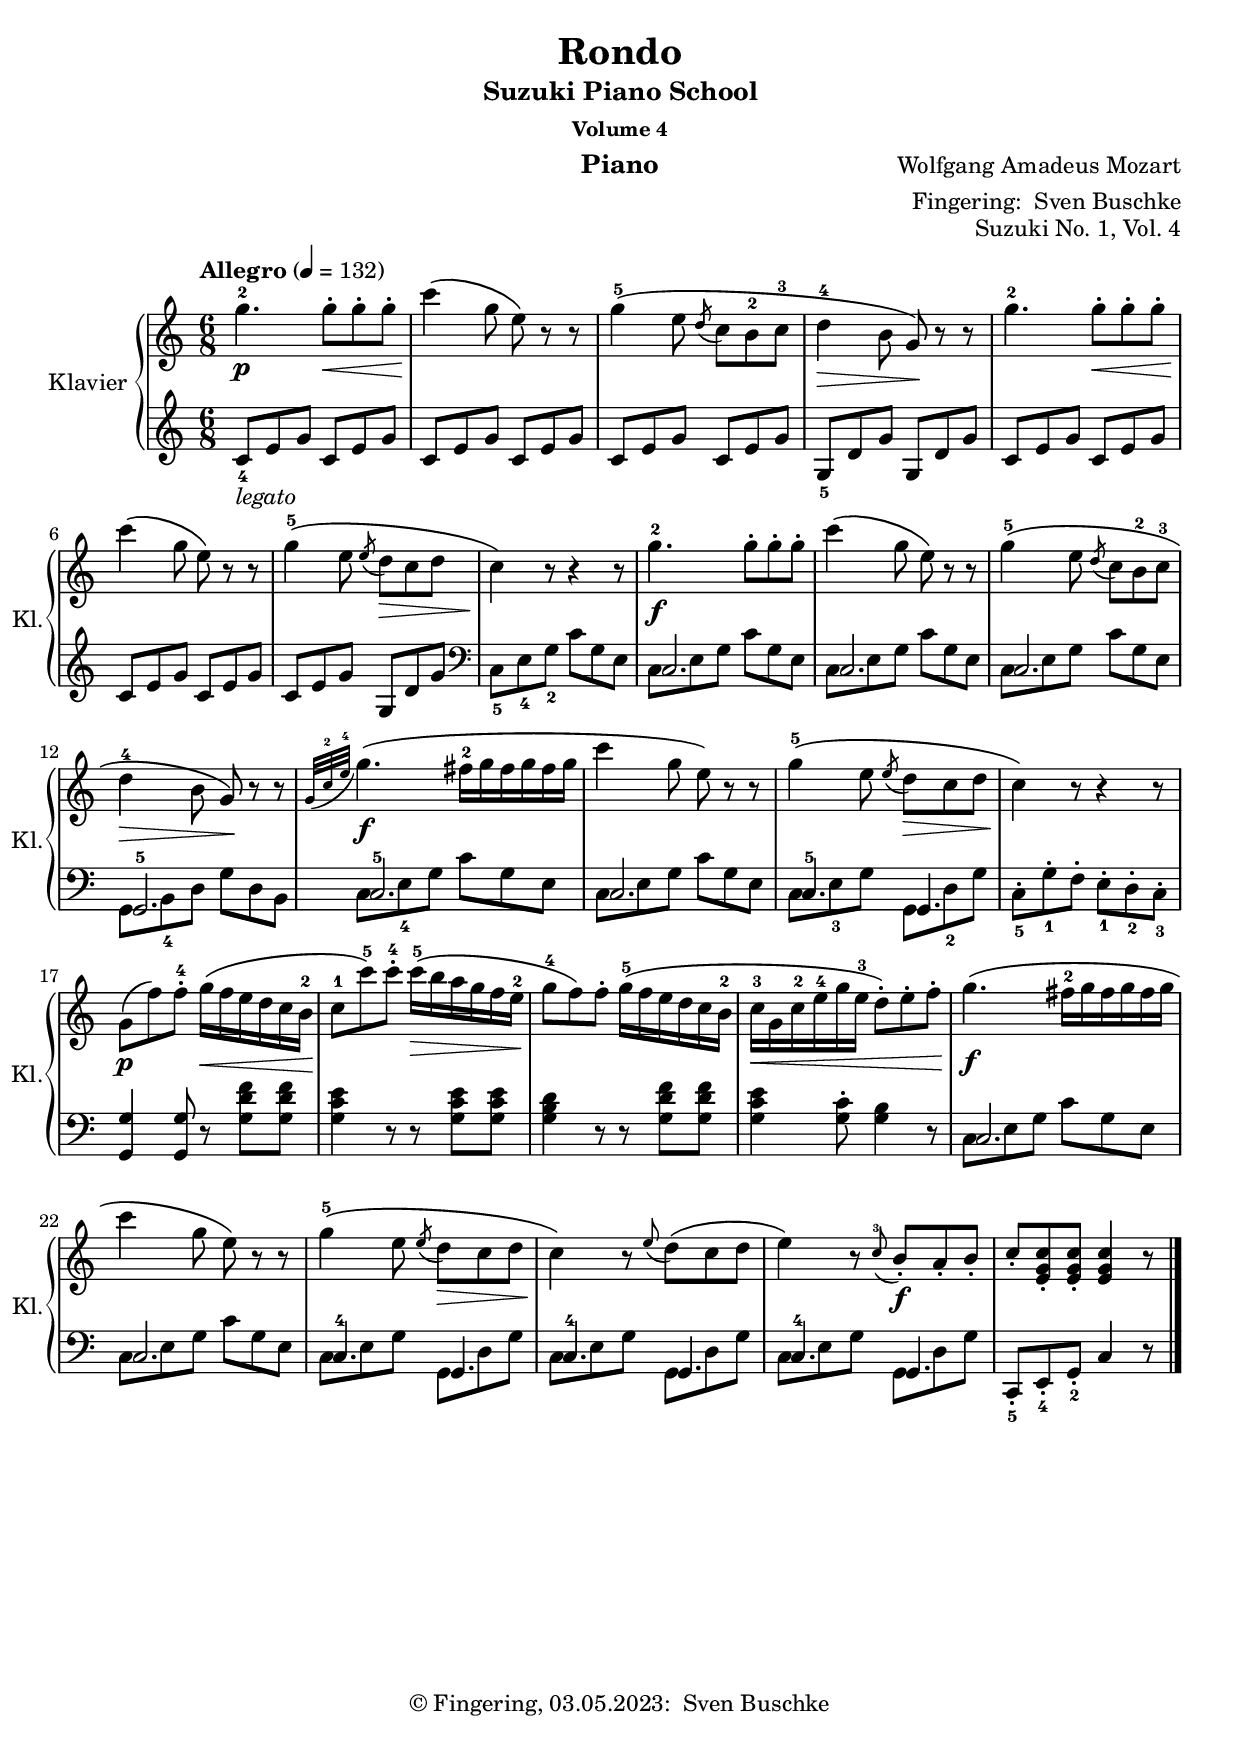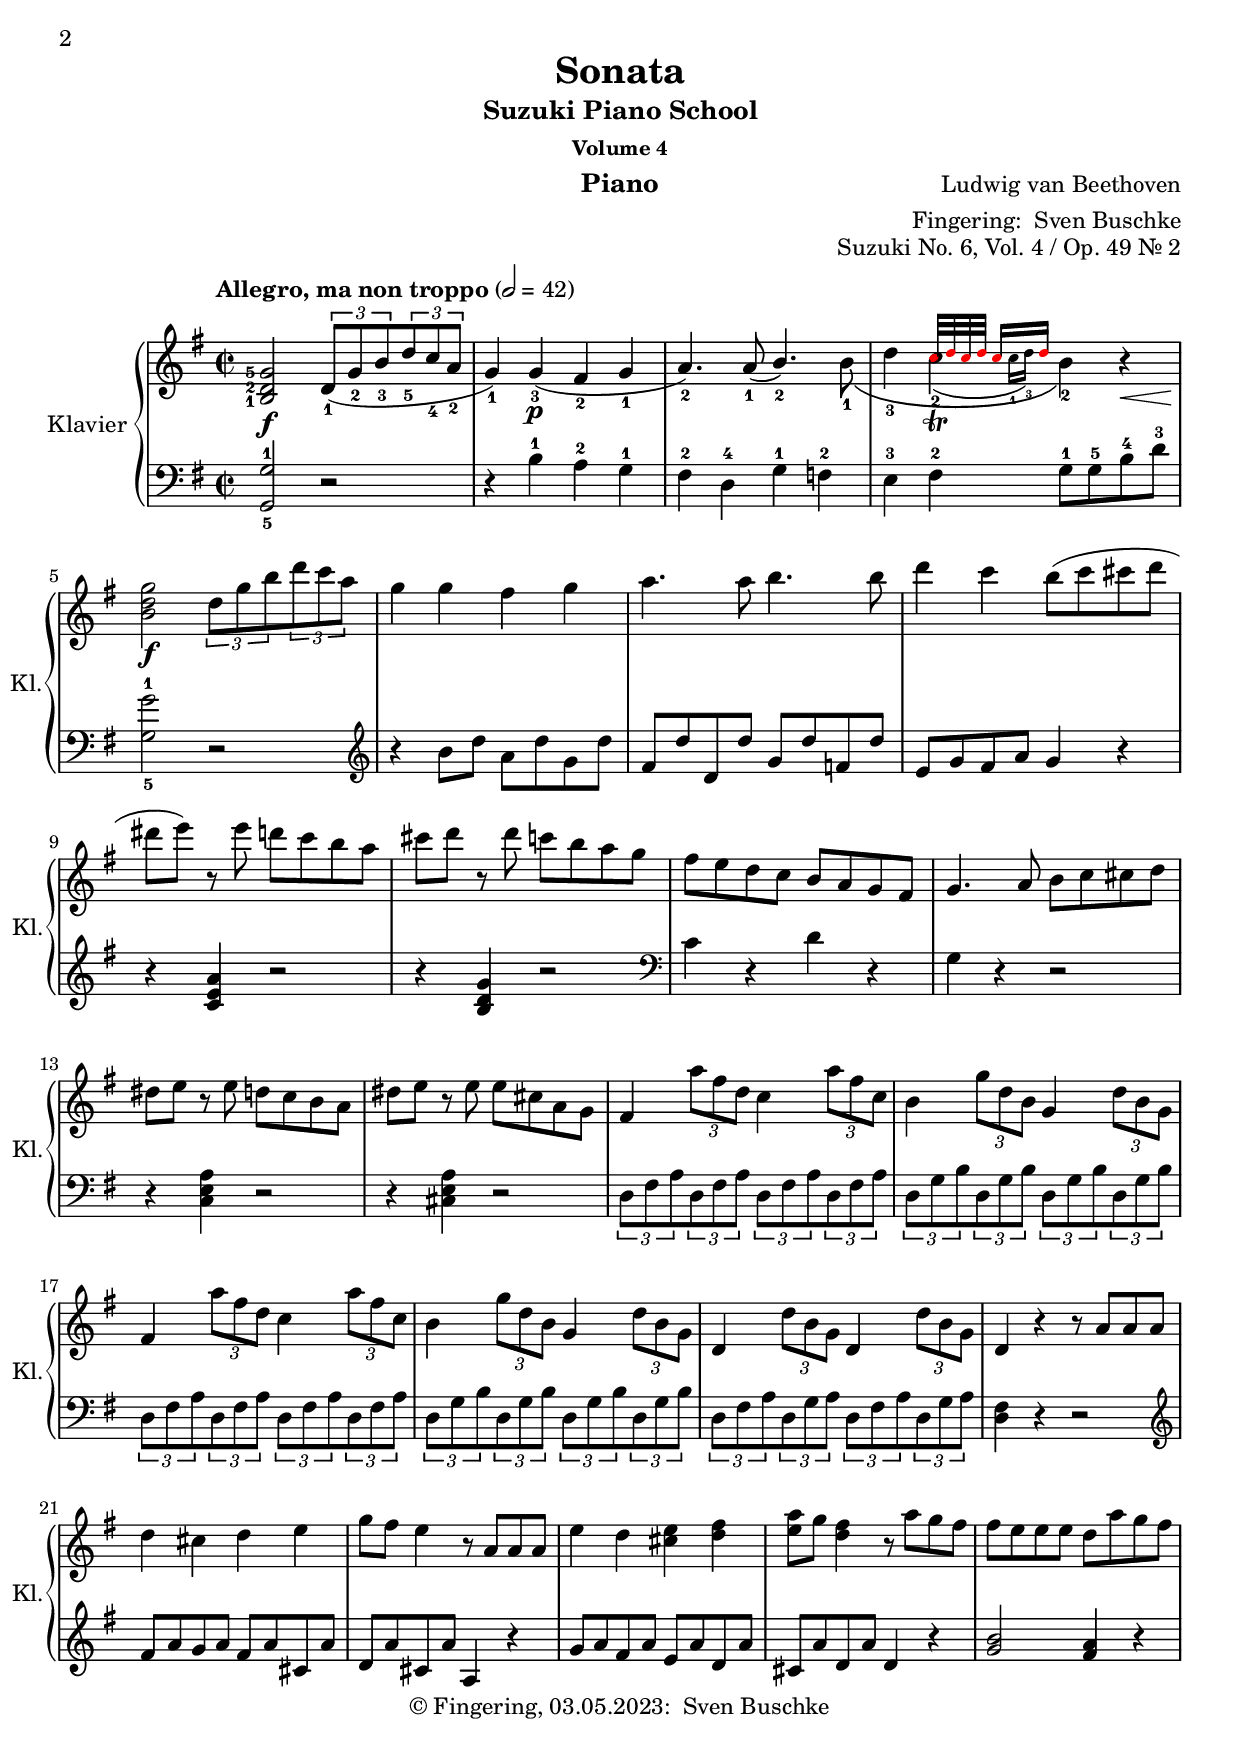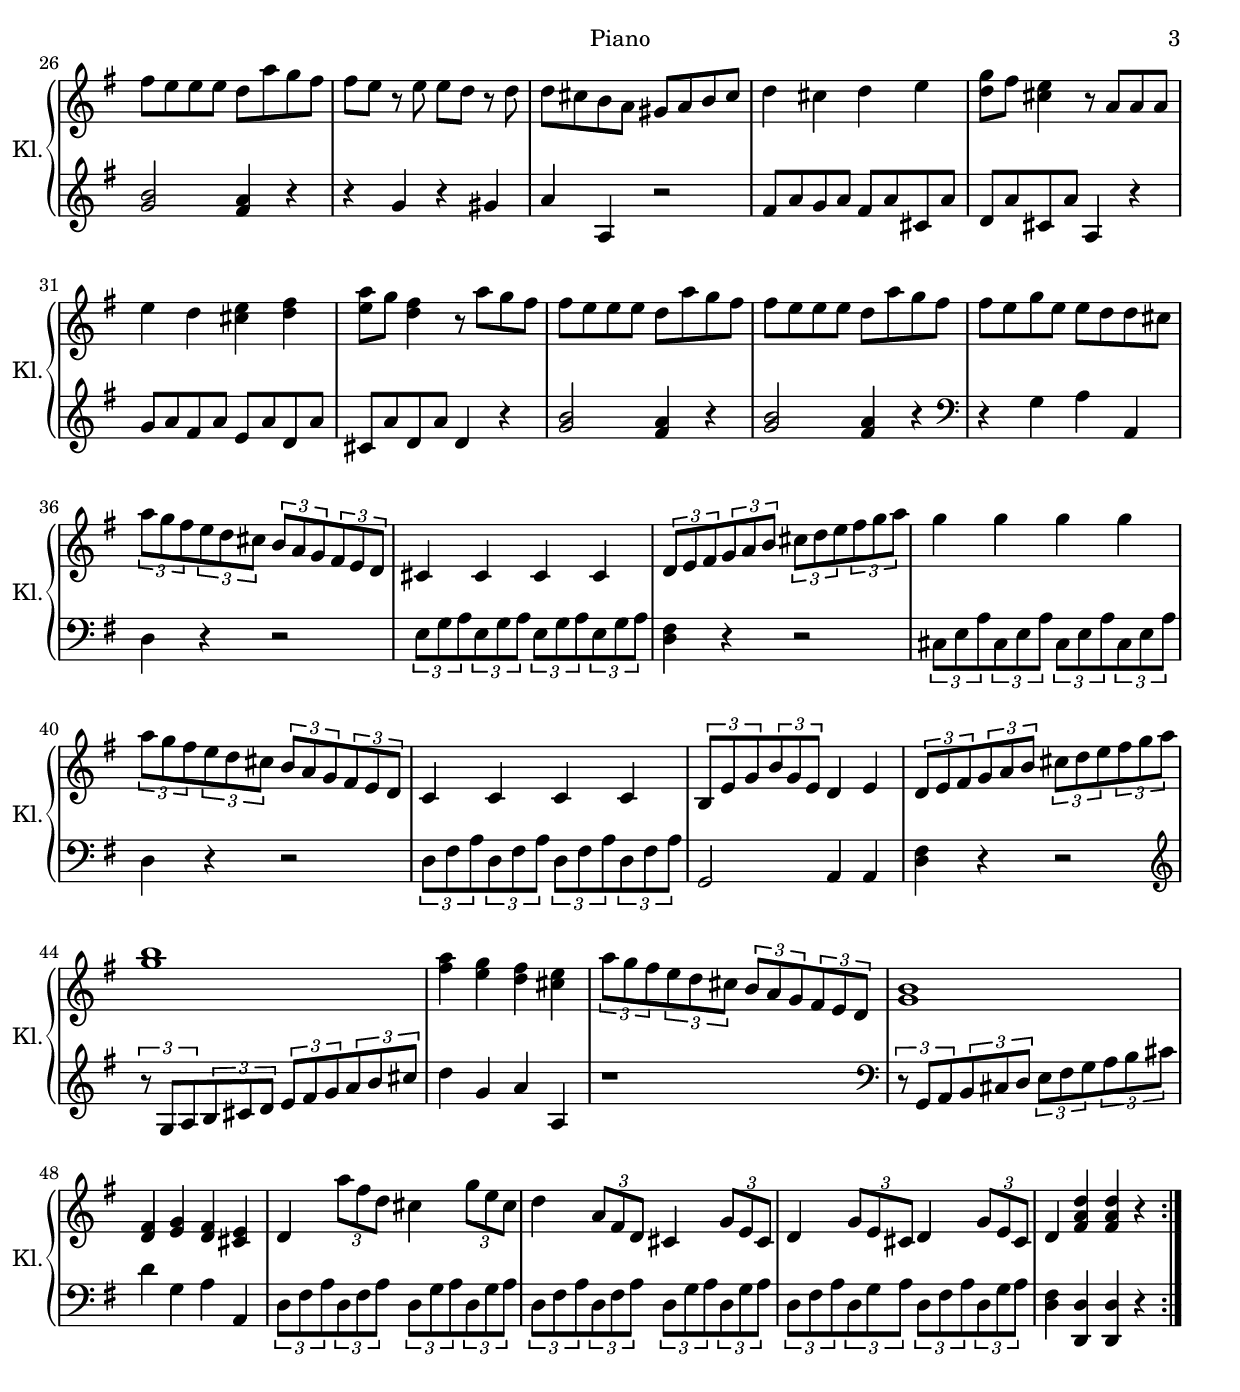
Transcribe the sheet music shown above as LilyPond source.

\version "2.24.1"
\language "english"

\header {
  dedication = ""
  title = ""
  subtitle = "Suzuki Piano School"
  subsubtitle = "Volume 4"
  instrument = "Piano"
  composer = ""
  arranger = \markup {"Fingering: " \with-url #"https://buschke.com" "Sven Buschke"}
  poet = ""
  meter = ""
  piece = ""
  opus = "No. 1"
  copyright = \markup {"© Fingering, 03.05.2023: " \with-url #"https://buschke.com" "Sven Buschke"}
%  tagline = ""
  % Remove default LilyPond tagline
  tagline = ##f
}


\paper {
  #(set-paper-size "a4")
}

\layout {
  \context {
    \Voice
    \consists "Melody_engraver"
    \override Stem #'neutral-direction = #'()
  }
}

global = {
  \key c \major
  \numericTimeSignature
  \time 4/4
  \tempo "Andante" 4=100
}

%%%%%%%%%%%%%%%%%%%%%%%%%%%%%%%%%%%%%%%%%%%%%%%%%%%%%%%%%%%%%%%%%%%%%%%%%%%%%%%%
% Nummer 1 / A
%%%%%%%%%%%%%%%%%%%%%%%%%%%%%%%%%%%%%%%%%%%%%%%%%%%%%%%%%%%%%%%%%%%%%%%%%%%%%%%%

globalA = {
  \key c \major
%  \numericTimeSignature
  \time 6/8
  \tempo "Allegro" 4=132
}

scoreARight = \relative c'' {
  \globalA
  % Music follows here.
  g'4.-2\p g8-.\< g-. g-. c4\!\( g8 e\) r r
  g4-5\(e8 \acciaccatura {d} c b-2 c-3 d4-4\> b8 g\!\) r r
  g'4.-2 g8-.\< g-. g-. c4\!\( g8 e\) r r
  g4-5\(e8 \acciaccatura {e} d\> c d c4\!\) r8 r4 r8
  g'4.-2\f g8-. g-. g-. c4\( g8 e\) r r
  g4-5\(e8 \acciaccatura {d} c b-2 c-3 d4-4\> b8 g\!\) r r
  \appoggiatura {g32 c-2 e-4} g4.\(\f fs16-2 g fs g fs g c4 g8 e\) r r
  g4-5\(e8 \acciaccatura {e} d\> c d c4\!\) r8 r4 r8
  g8\p\(f'\) f-.-4 g16\<\(f e d c b-2\! c8-1 c'-5\) c-.-4 c16-5\>\(b a g f e-2 g8-4\! f\) f-. g16-5\(f e d c b-2 c-3\< g c-2 e-4 g e-3 d8-.\) e-. f-.
  g4.\(\f fs16-2 g fs g fs g c4 g8 e\) r r
  g4-5\(e8 \acciaccatura {e} d\> c d c4\!\) r8 \appoggiatura {e8} d\(c d e4\) r8
  \appoggiatura {c-3}b-.\f a-. b-.
  c-. <e, g c>8-. 8-. 4 r8
  \bar "|."
}

scoreALeft = \relative c' {
  \globalA
  % Music follows here.
  \clef treble
  \override Fingering.direction=#DOWN
  c8-4_\markup{\italic "legato"} e g c, e g
  c, e g c, e g
  c, e g c, e g
  g,-5 d' g g, d' g
  c, e g c, e g
  c, e g c, e g
  c, e g g, d' g
  \clef bass
  c,,-5 e-4 g-2 c g e
  <<{c2.}\\{c8 e g c g e}>>
  <<{c2.}\\{c8 e g c g e}>>
  <<{c2.}\\{c8 e g c g e}>>
  <<{g,2.-5}\\{g8 b-4 d g d b}>>
  <<{c2.-5}\\{c8 e-4 g c g e}>>
  <<{c2.}\\{c8 e g c g e}>>
  <<{c4.-5 g}\\{c8 e-3 g g, d'-2 g}>>
  c,-.-5 g'-.-1 f-. e-.-1 d-.-2 c-.-3
  <g g'>4 8 r <g' d' f>8 8
  <g c e>4 r8 r8 8 8 <g b d>4 r8 r8 <g d' f>8 8
  <g c e>4 <g c>8-. <g b>4 r8
  <<{c,2.}\\{c8 e g c g e}>>
  <<{c2.}\\{c8 e g c g e}>>
  <<{c4.-4 g}\\{c8 e g g, d' g}>>
  <<{c,4.-4 g}\\{c8 e g g, d' g}>>
  <<{c,4.-4 g}\\{c8 e g g, d' g}>>
  c,,-.-5 e-.-4 g-.-2 c4 r8
  \bar "|."
    
}

\bookpart {
\header {
  title = "Rondo"
  composer = \markup {\with-url #"" "Wolfgang Amadeus Mozart"}
  poet = ""
  meter = ""
  piece = ""
  opus = "Suzuki No. 1, Vol. 4"
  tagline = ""
}
  \score {
    \new PianoStaff \with {
      instrumentName = "Klavier"
      shortInstrumentName = "Kl."
    } <<
      \new Staff = "right" \with {
        midiInstrument = "acoustic grand"
      } \scoreARight
      \new Staff = "left" \with {
        midiInstrument = "acoustic grand"
      } { \clef bass \scoreALeft }
    >>
    \layout { }
    \midi { }
  }
}

%%%%%%%%%%%%%%%%%%%%%%%%%%%%%%%%%%%%%%%%%%%%%%%%%%%%%%%%%%%%%%%%%%%%%%%%%%%%%%%%
% Nummer 2 / B
%%%%%%%%%%%%%%%%%%%%%%%%%%%%%%%%%%%%%%%%%%%%%%%%%%%%%%%%%%%%%%%%%%%%%%%%%%%%%%%%

globalB = {
  \key c \major
  \numericTimeSignature
  \time 4/4
  \tempo "Andante" 4=100
}

scoreBRight = \relative c'' {
  \global
  % Music follows here.

}

scoreBLeft = \relative c' {
  \global
  % Music follows here.

}

\bookpart {
\header {
  title = ""
  composer = ""
  poet = ""
  meter = ""
  piece = ""
  opus = "Suzuki No. 1, Vol. 2"
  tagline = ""
}
  \score {
    \new PianoStaff \with {
      instrumentName = "Klavier"
      shortInstrumentName = "Kl."
    } <<
      \new Staff = "right" \with {
        midiInstrument = "acoustic grand"
      } \scoreBRight
      \new Staff = "left" \with {
        midiInstrument = "acoustic grand"
      } { \clef bass \scoreBLeft }
    >>
    \layout { }
    \midi { }
  }
}

%%%%%%%%%%%%%%%%%%%%%%%%%%%%%%%%%%%%%%%%%%%%%%%%%%%%%%%%%%%%%%%%%%%%%%%%%%%%%%%%
% Nummer 3 / C
%%%%%%%%%%%%%%%%%%%%%%%%%%%%%%%%%%%%%%%%%%%%%%%%%%%%%%%%%%%%%%%%%%%%%%%%%%%%%%%%

globalC = {
  \key c \major
  \numericTimeSignature
  \time 4/4
  \tempo "Andante" 4=100
}

scoreCRight = \relative c'' {
  \global
  % Music follows here.

}

scoreCLeft = \relative c' {
  \global
  % Music follows here.

}

\bookpart {
\header {
  title = ""
  composer = ""
  poet = ""
  meter = ""
  piece = ""
  opus = "Suzuki No. 1, Vol. 2"
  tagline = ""
}
  \score {
    \new PianoStaff \with {
      instrumentName = "Klavier"
      shortInstrumentName = "Kl."
    } <<
      \new Staff = "right" \with {
        midiInstrument = "acoustic grand"
      } \scoreCRight
      \new Staff = "left" \with {
        midiInstrument = "acoustic grand"
      } { \clef bass \scoreCLeft }
    >>
    \layout { }
    \midi { }
  }
}

%%%%%%%%%%%%%%%%%%%%%%%%%%%%%%%%%%%%%%%%%%%%%%%%%%%%%%%%%%%%%%%%%%%%%%%%%%%%%%%%
% Nummer 4 / D
%%%%%%%%%%%%%%%%%%%%%%%%%%%%%%%%%%%%%%%%%%%%%%%%%%%%%%%%%%%%%%%%%%%%%%%%%%%%%%%%

globalD = {
  \key c \major
  \numericTimeSignature
  \time 4/4
  \tempo "Andante" 4=100
}

scoreDRight = \relative c'' {
  \global
  % Music follows here.

}

scoreDLeft = \relative c' {
  \global
  % Music follows here.

}

\bookpart {
\header {
  title = ""
  composer = ""
  poet = ""
  meter = ""
  piece = ""
  opus = "Suzuki No. 1, Vol. 2"
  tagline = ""
}
  \score {
    \new PianoStaff \with {
      instrumentName = "Klavier"
      shortInstrumentName = "Kl."
    } <<
      \new Staff = "right" \with {
        midiInstrument = "acoustic grand"
      } \scoreDRight
      \new Staff = "left" \with {
        midiInstrument = "acoustic grand"
      } { \clef bass \scoreDLeft }
    >>
    \layout { }
    \midi { }
  }
}

%%%%%%%%%%%%%%%%%%%%%%%%%%%%%%%%%%%%%%%%%%%%%%%%%%%%%%%%%%%%%%%%%%%%%%%%%%%%%%%%
% Nummer 5 / E
%%%%%%%%%%%%%%%%%%%%%%%%%%%%%%%%%%%%%%%%%%%%%%%%%%%%%%%%%%%%%%%%%%%%%%%%%%%%%%%%

globalE = {
  \key c \major
  \numericTimeSignature
  \time 4/4
  \tempo "Andante" 4=100
}

scoreERight = \relative c'' {
  \global
  % Music follows here.

}

scoreELeft = \relative c' {
  \global
  % Music follows here.

}

\bookpart {
\header {
  title = ""
  composer = ""
  poet = ""
  meter = ""
  piece = ""
  opus = "Suzuki No. 1, Vol. 2"
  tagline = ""
}
  \score {
    \new PianoStaff \with {
      instrumentName = "Klavier"
      shortInstrumentName = "Kl."
    } <<
      \new Staff = "right" \with {
        midiInstrument = "acoustic grand"
      } \scoreERight
      \new Staff = "left" \with {
        midiInstrument = "acoustic grand"
      } { \clef bass \scoreELeft }
    >>
    \layout { }
    \midi { }
  }
}

%%%%%%%%%%%%%%%%%%%%%%%%%%%%%%%%%%%%%%%%%%%%%%%%%%%%%%%%%%%%%%%%%%%%%%%%%%%%%%%%
% Nummer 6 / F
%%%%%%%%%%%%%%%%%%%%%%%%%%%%%%%%%%%%%%%%%%%%%%%%%%%%%%%%%%%%%%%%%%%%%%%%%%%%%%%%

globalF = {
  \key g \major
%  \numericTimeSignature
  \time 2/2
  \tempo "Allegro, ma non troppo" 2=42
}

scoreFRight = \relative c'' {
  \globalF
  % Music follows here.
  \repeat volta 2 {
     \set fingeringOrientations = #'(left) <b,-1 d-2 g-5>2\f
     \override Fingering.direction = #DOWN \tuplet 3/2 { d8-1(g-2 b-3 } \tuplet 3/2 { d-5 c-4 a-2 }
    g4-1) g-3\p(fs-2 g-1 a4.-2) a8-1(b4.-2) <<{\override NoteHead.color = #red \override NoteHead.font-size = #-3 s8 s4 c32[d c d] c16[d] s4 \revert NoteHead.color \revert NoteHead.font-size}\\{b8-1\(d4-3 \afterGrace c-2\trill({c16-1[d-3])} b4-2\)}>>\< r
    <b d g>2\f \tuplet 3/2 { d8 g b } \tuplet 3/2 { d c a } g4 g fs g a4. a8 b4. b8
    d4 c b8(c cs d ds e) r e d c b a cs d r d c b a g fs e d c b a g fs g4. a8 b c cs d ds e r e d c b a ds e r e e cs a g fs4 \tuplet 3/2 { a'8 fs d } c4 \tuplet 3/2 { a'8 fs c } b4 \tuplet 3/2 { g'8 d b } g4 \tuplet 3/2 { d'8 b g } fs4 \tuplet 3/2 { a'8 fs d } c4 \tuplet 3/2 { a'8 fs c } b4 \tuplet 3/2 { g'8 d b } g4 \tuplet 3/2 { d'8 b g }
    d4 \tuplet 3/2 { d'8 b g } d4 \tuplet 3/2 { d'8 b g } d4 r r8 a' a a d4 cs d e g8 fs e4 r8 a, a a
    e'4 d <cs e> <d fs> <e a>8 g <d fs>4 r8 a' g fs fs e e e d a' g fs fs e e e d  a' g fs fs e r e e d r d d cs b a gs a b cs d4 cs d e <d g>8 fs <cs e>4 r8 a a a
    e'4 d <cs e> <d fs> <e a>8 g <d fs>4 r8 a' g fs fs e e e d a' g fs fs e e e d a' g fs fs e g e e d d cs \tuplet 3/2 { a' g fs } \tuplet 3/2 { e d cs } \tuplet 3/2 { b a g } \tuplet 3/2 { fs e d } cs4 cs cs cs
    \tuplet 3/2 { d8 e fs } \tuplet 3/2 { g a b } \tuplet 3/2 { cs d e } \tuplet 3/2 { fs g a }
    g4 g g g \tuplet 3/2 { a8 g fs } \tuplet 3/2 { e d cs } \tuplet 3/2 { b a g } \tuplet 3/2 { fs e d }
    c4 c c c
    \tuplet 3/2 { b8 e g } \tuplet 3/2 { b g e } d4 e \tuplet 3/2 { d8 e fs } \tuplet 3/2 { g a b } \tuplet 3/2 { cs d e } \tuplet 3/2 { fs g a }
    <g b>1 <fs a>4 <e g> <d fs> <cs e>
    \tuplet 3/2 { a'8 g fs } \tuplet 3/2 { e d cs } \tuplet 3/2 { b a g } \tuplet 3/2 { fs e d }
    <g b>1 <d fs>4 <e g> <d fs> <cs e> d \tuplet 3/2 { a''8 fs d } cs4 \tuplet 3/2 { g'8 e cs } d4
    \tuplet 3/2 { a8 fs d } cs4 \tuplet 3/2 { g'8 e cs } d4 \tuplet 3/2 { g8 e cs } d4 \tuplet 3/2 { g8 e cs } d4 <fs a d>4 4 r
  }
}

scoreFLeft = \relative c' {
  \globalF
  % Music follows here.
  \repeat volta 2 {
    <g,-5 g'-1>2 r
    r4 b'-1 a-2 g-1 fs-2 d-4 g-1 f-2 e-3 fs-2 g8-1 g-5 b-4 d-3 <g,-5 g'-1>2 r
    \clef treble
    r4 b'8 d a d g, d' fs, d' d, d' g, d' f, d' e, g fs a g4 r
    r <c, e a> r2 r4 <b d g> r2
    \clef bass
    c4 r d r g, r r2
    r4 <c, e a> r2
    r4 <cs e a> r2
    \tuplet 3/2 { d8 fs a } \tuplet 3/2 {  d, fs a } \tuplet 3/2 {  d, fs a } \tuplet 3/2 {  d, fs a }
    \tuplet 3/2 { d, g b } \tuplet 3/2 { d, g b } \tuplet 3/2 { d, g b } \tuplet 3/2 { d, g b }
    \tuplet 3/2 { d, fs a } \tuplet 3/2 {  d, fs a } \tuplet 3/2 {  d, fs a } \tuplet 3/2 {  d, fs a }
    \tuplet 3/2 { d, g b } \tuplet 3/2 { d, g b } \tuplet 3/2 { d, g b } \tuplet 3/2 { d, g b }
    \tuplet 3/2 { d, fs a } \tuplet 3/2 {  d, g a } \tuplet 3/2 {  d, fs a } \tuplet 3/2 {  d, g a }
    <d, fs>4 r r2
    \clef treble
    fs'8 a g a fs a cs, a' d, a' cs, a' a,4  r
    g'8 a fs a e a d, a' cs, a' d, a' d,4 r
    <g b>2 <fs a>4 r
    <g b>2 <fs a>4 r
    r g r gs a a, r2
    fs'8 a g a fs a cs, a' d, a' cs, a' a,4  r
    g'8 a fs a e a d, a' cs, a' d, a' d,4 r
    <g b>2 <fs a>4 r
    <g b>2 <fs a>4 r
    \clef bass
    r g, a a, d r r2
    \tuplet 3/2 { e8 g a } \tuplet 3/2 { e g a } \tuplet 3/2 { e g a } \tuplet 3/2 { e g a } <d, fs>4 r r2
    \tuplet 3/2 { cs8 e a } \tuplet 3/2 { cs, e a } \tuplet 3/2 { cs, e a } \tuplet 3/2 { cs, e a } d,4 r r2
    \tuplet 3/2 { d8 fs a } \tuplet 3/2 { d, fs a } \tuplet 3/2 { d, fs a } \tuplet 3/2 { d, fs a }
    g,2 a4 a <d fs> r r2
    \clef treble
    \tuplet 3/2 { r8 g a } \tuplet 3/2 { b cs d } \tuplet 3/2 { e fs g } \tuplet 3/2 { a b cs } d4 g, a a, r1
    \clef bass
    \tuplet 3/2 { r8 g, a } \tuplet 3/2 { b cs d } \tuplet 3/2 { e fs g } \tuplet 3/2 { a b cs } d4 g, a a,
    \tuplet 3/2 { d8 fs a } \tuplet 3/2 { d, fs a } \tuplet 3/2 { d, g a } \tuplet 3/2 { d, g a }
    \tuplet 3/2 { d,8 fs a } \tuplet 3/2 { d, fs a } \tuplet 3/2 { d, g a } \tuplet 3/2 { d, g a }
    \tuplet 3/2 { d, fs a } \tuplet 3/2 { d, g a } \tuplet 3/2 { d, fs a } \tuplet 3/2 { d, g a }
    <d, fs>4 <d, d'> <d d'> r
  }
}

\bookpart {
\header {
  title = "Sonata"
  composer = \markup {\with-url #"" "Ludwig van Beethoven"}
  poet = ""
  meter = ""
  piece = ""
  opus = "Suzuki No. 6, Vol. 4 / Op. 49 Nr. 2"
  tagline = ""
}
  \score {
    \new PianoStaff \with {
      instrumentName = "Klavier"
      shortInstrumentName = "Kl."
    } <<
      \new Staff = "right" \with {
        midiInstrument = "acoustic grand"
      } \scoreFRight
      \new Staff = "left" \with {
        midiInstrument = "acoustic grand"
      } { \clef bass \scoreFLeft }
    >>
    \layout { }
    \midi { }
  }
}

%%%%%%%%%%%%%%%%%%%%%%%%%%%%%%%%%%%%%%%%%%%%%%%%%%%%%%%%%%%%%%%%%%%%%%%%%%%%%%%%
% Nummer 7 / G
%%%%%%%%%%%%%%%%%%%%%%%%%%%%%%%%%%%%%%%%%%%%%%%%%%%%%%%%%%%%%%%%%%%%%%%%%%%%%%%%

globalG = {
  \key c \major
  \numericTimeSignature
  \time 4/4
  \tempo "Andante" 4=100
}

scoreGRight = \relative c'' {
  \global
  % Music follows here.

}

scoreGLeft = \relative c' {
  \global
  % Music follows here.

}

\bookpart {
\header {
  title = ""
  composer = ""
  poet = ""
  meter = ""
  piece = ""
  opus = "Suzuki No. 1, Vol. 2"
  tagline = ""
}
  \score {
    \new PianoStaff \with {
      instrumentName = "Klavier"
      shortInstrumentName = "Kl."
    } <<
      \new Staff = "right" \with {
        midiInstrument = "acoustic grand"
      } \scoreGRight
      \new Staff = "left" \with {
        midiInstrument = "acoustic grand"
      } { \clef bass \scoreGLeft }
    >>
    \layout { }
    \midi { }
  }
}

%%%%%%%%%%%%%%%%%%%%%%%%%%%%%%%%%%%%%%%%%%%%%%%%%%%%%%%%%%%%%%%%%%%%%%%%%%%%%%%%
% Nummer 8 / H
%%%%%%%%%%%%%%%%%%%%%%%%%%%%%%%%%%%%%%%%%%%%%%%%%%%%%%%%%%%%%%%%%%%%%%%%%%%%%%%%

globalH = {
  \key c \major
  \numericTimeSignature
  \time 4/4
  \tempo "Andante" 4=100
}

scoreHRight = \relative c'' {
  \global
  % Music follows here.

}

scoreHLeft = \relative c' {
  \global
  % Music follows here.

}

\bookpart {
\header {
  title = ""
  composer = ""
  poet = ""
  meter = ""
  piece = ""
  opus = "Suzuki No. 1, Vol. 2"
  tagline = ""
}
  \score {
    \new PianoStaff \with {
      instrumentName = "Klavier"
      shortInstrumentName = "Kl."
    } <<
      \new Staff = "right" \with {
        midiInstrument = "acoustic grand"
      } \scoreHRight
      \new Staff = "left" \with {
        midiInstrument = "acoustic grand"
      } { \clef bass \scoreHLeft }
    >>
    \layout { }
    \midi { }
  }
}

%%%%%%%%%%%%%%%%%%%%%%%%%%%%%%%%%%%%%%%%%%%%%%%%%%%%%%%%%%%%%%%%%%%%%%%%%%%%%%%%
% Nummer 9 / I
%%%%%%%%%%%%%%%%%%%%%%%%%%%%%%%%%%%%%%%%%%%%%%%%%%%%%%%%%%%%%%%%%%%%%%%%%%%%%%%%

globalI = {
  \key c \major
  \numericTimeSignature
  \time 4/4
  \tempo "Andante" 4=100
}

scoreIRight = \relative c'' {
  \global
  % Music follows here.

}

scoreILeft = \relative c' {
  \global
  % Music follows here.

}

\bookpart {
\header {
  title = ""
  composer = ""
  poet = ""
  meter = ""
  piece = ""
  opus = "Suzuki No. 1, Vol. 2"
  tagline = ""
}
  \score {
    \new PianoStaff \with {
      instrumentName = "Klavier"
      shortInstrumentName = "Kl."
    } <<
      \new Staff = "right" \with {
        midiInstrument = "acoustic grand"
      } \scoreIRight
      \new Staff = "left" \with {
        midiInstrument = "acoustic grand"
      } { \clef bass \scoreILeft }
    >>
    \layout { }
    \midi { }
  }
}

%%%%%%%%%%%%%%%%%%%%%%%%%%%%%%%%%%%%%%%%%%%%%%%%%%%%%%%%%%%%%%%%%%%%%%%%%%%%%%%%
% Nummer 10 / J
%%%%%%%%%%%%%%%%%%%%%%%%%%%%%%%%%%%%%%%%%%%%%%%%%%%%%%%%%%%%%%%%%%%%%%%%%%%%%%%%

globalJ = {
  \key c \major
  \numericTimeSignature
  \time 4/4
  \tempo "Andante" 4=100
}

scoreJRight = \relative c'' {
  \global
  % Music follows here.

}

scoreJLeft = \relative c' {
  \global
  % Music follows here.

}

\bookpart {
\header {
  title = ""
  composer = ""
  poet = ""
  meter = ""
  piece = ""
  opus = "Suzuki No. 1, Vol. 2"
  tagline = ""
}
  \score {
    \new PianoStaff \with {
      instrumentName = "Klavier"
      shortInstrumentName = "Kl."
    } <<
      \new Staff = "right" \with {
        midiInstrument = "acoustic grand"
      } \scoreJRight
      \new Staff = "left" \with {
        midiInstrument = "acoustic grand"
      } { \clef bass \scoreJLeft }
    >>
    \layout { }
    \midi { }
  }
}

%%%%%%%%%%%%%%%%%%%%%%%%%%%%%%%%%%%%%%%%%%%%%%%%%%%%%%%%%%%%%%%%%%%%%%%%%%%%%%%%
% Nummer 11 / K
%%%%%%%%%%%%%%%%%%%%%%%%%%%%%%%%%%%%%%%%%%%%%%%%%%%%%%%%%%%%%%%%%%%%%%%%%%%%%%%%

globalK = {
  \key c \major
  \numericTimeSignature
  \time 4/4
  \tempo "Andante" 4=100
}

scoreKRight = \relative c'' {
  \global
  % Music follows here.

}

scoreKLeft = \relative c' {
  \global
  % Music follows here.

}

\bookpart {
\header {
  title = ""
  composer = ""
  poet = ""
  meter = ""
  piece = ""
  opus = "Suzuki No. 1, Vol. 2"
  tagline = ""
}
  \score {
    \new PianoStaff \with {
      instrumentName = "Klavier"
      shortInstrumentName = "Kl."
    } <<
      \new Staff = "right" \with {
        midiInstrument = "acoustic grand"
      } \scoreKRight
      \new Staff = "left" \with {
        midiInstrument = "acoustic grand"
      } { \clef bass \scoreKLeft }
    >>
    \layout { }
    \midi { }
  }
}

%%%%%%%%%%%%%%%%%%%%%%%%%%%%%%%%%%%%%%%%%%%%%%%%%%%%%%%%%%%%%%%%%%%%%%%%%%%%%%%%
% Nummer 12 / L
%%%%%%%%%%%%%%%%%%%%%%%%%%%%%%%%%%%%%%%%%%%%%%%%%%%%%%%%%%%%%%%%%%%%%%%%%%%%%%%%

globalL = {
  \key c \major
  \numericTimeSignature
  \time 4/4
  \tempo "Andante" 4=100
}

scoreLRight = \relative c'' {
  \global
  % Music follows here.

}

scoreLLeft = \relative c' {
  \global
  % Music follows here.

}

\bookpart {
\header {
  title = ""
  composer = ""
  poet = ""
  meter = ""
  piece = ""
  opus = "Suzuki No. 1, Vol. 2"
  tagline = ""
}
  \score {
    \new PianoStaff \with {
      instrumentName = "Klavier"
      shortInstrumentName = "Kl."
    } <<
      \new Staff = "right" \with {
        midiInstrument = "acoustic grand"
      } \scoreLRight
      \new Staff = "left" \with {
        midiInstrument = "acoustic grand"
      } { \clef bass \scoreLLeft }
    >>
    \layout { }
    \midi { }
  }
}

%%%%%%%%%%%%%%%%%%%%%%%%%%%%%%%%%%%%%%%%%%%%%%%%%%%%%%%%%%%%%%%%%%%%%%%%%%%%%%%%
% Nummer 13 / M
%%%%%%%%%%%%%%%%%%%%%%%%%%%%%%%%%%%%%%%%%%%%%%%%%%%%%%%%%%%%%%%%%%%%%%%%%%%%%%%%

globalM = {
  \key c \major
  \numericTimeSignature
  \time 4/4
  \tempo "Andante" 4=100
}

scoreMRight = \relative c'' {
  \global
  % Music follows here.

}

scoreMLeft = \relative c' {
  \global
  % Music follows here.

}

\bookpart {
\header {
  title = ""
  composer = ""
  poet = ""
  meter = ""
  piece = ""
  opus = "Suzuki No. 1, Vol. 2"
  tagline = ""
}
  \score {
    \new PianoStaff \with {
      instrumentName = "Klavier"
      shortInstrumentName = "Kl."
    } <<
      \new Staff = "right" \with {
        midiInstrument = "acoustic grand"
      } \scoreMRight
      \new Staff = "left" \with {
        midiInstrument = "acoustic grand"
      } { \clef bass \scoreMLeft }
    >>
    \layout { }
    \midi { }
  }
}

%%%%%%%%%%%%%%%%%%%%%%%%%%%%%%%%%%%%%%%%%%%%%%%%%%%%%%%%%%%%%%%%%%%%%%%%%%%%%%%%
% Nummer 14 / N
%%%%%%%%%%%%%%%%%%%%%%%%%%%%%%%%%%%%%%%%%%%%%%%%%%%%%%%%%%%%%%%%%%%%%%%%%%%%%%%%

globalN = {
  \key c \major
  \numericTimeSignature
  \time 4/4
  \tempo "Andante" 4=100
}

scoreNRight = \relative c'' {
  \global
  % Music follows here.

}

scoreNLeft = \relative c' {
  \global
  % Music follows here.

}

\bookpart {
\header {
  title = ""
  composer = ""
  poet = ""
  meter = ""
  piece = ""
  opus = "Suzuki No. 1, Vol. 2"
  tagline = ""
}
  \score {
    \new PianoStaff \with {
      instrumentName = "Klavier"
      shortInstrumentName = "Kl."
    } <<
      \new Staff = "right" \with {
        midiInstrument = "acoustic grand"
      } \scoreNRight
      \new Staff = "left" \with {
        midiInstrument = "acoustic grand"
      } { \clef bass \scoreNLeft }
    >>
    \layout { }
    \midi { }
  }
}

%%%%%%%%%%%%%%%%%%%%%%%%%%%%%%%%%%%%%%%%%%%%%%%%%%%%%%%%%%%%%%%%%%%%%%%%%%%%%%%%
% Nummer 15 / O
%%%%%%%%%%%%%%%%%%%%%%%%%%%%%%%%%%%%%%%%%%%%%%%%%%%%%%%%%%%%%%%%%%%%%%%%%%%%%%%%

globalO = {
  \key c \major
  \numericTimeSignature
  \time 4/4
  \tempo "Andante" 4=100
}

scoreORight = \relative c'' {
  \global
  % Music follows here.

}

scoreOLeft = \relative c' {
  \global
  % Music follows here.

}

\bookpart {
\header {
  title = ""
  composer = ""
  poet = ""
  meter = ""
  piece = ""
  opus = "Suzuki No. 1, Vol. 2"
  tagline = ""
}
  \score {
    \new PianoStaff \with {
      instrumentName = "Klavier"
      shortInstrumentName = "Kl."
    } <<
      \new Staff = "right" \with {
        midiInstrument = "acoustic grand"
      } \scoreORight
      \new Staff = "left" \with {
        midiInstrument = "acoustic grand"
      } { \clef bass \scoreOLeft }
    >>
    \layout { }
    \midi { }
  }
}

%%%%%%%%%%%%%%%%%%%%%%%%%%%%%%%%%%%%%%%%%%%%%%%%%%%%%%%%%%%%%%%%%%%%%%%%%%%%%%%%
% Nummer 16 / P
%%%%%%%%%%%%%%%%%%%%%%%%%%%%%%%%%%%%%%%%%%%%%%%%%%%%%%%%%%%%%%%%%%%%%%%%%%%%%%%%

globalP = {
  \key c \major
  \numericTimeSignature
  \time 4/4
  \tempo "Andante" 4=100
}

scorePRight = \relative c'' {
  \global
  % Music follows here.

}

scorePLeft = \relative c' {
  \global
  % Music follows here.

}

\bookpart {
\header {
  title = ""
  composer = ""
  poet = ""
  meter = ""
  piece = ""
  opus = "Suzuki No. 1, Vol. 2"
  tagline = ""
}
  \score {
    \new PianoStaff \with {
      instrumentName = "Klavier"
      shortInstrumentName = "Kl."
    } <<
      \new Staff = "right" \with {
        midiInstrument = "acoustic grand"
      } \scorePRight
      \new Staff = "left" \with {
        midiInstrument = "acoustic grand"
      } { \clef bass \scorePLeft }
    >>
    \layout { }
    \midi { }
  }
}

%%%%%%%%%%%%%%%%%%%%%%%%%%%%%%%%%%%%%%%%%%%%%%%%%%%%%%%%%%%%%%%%%%%%%%%%%%%%%%%%
% Nummer 17 / Q
%%%%%%%%%%%%%%%%%%%%%%%%%%%%%%%%%%%%%%%%%%%%%%%%%%%%%%%%%%%%%%%%%%%%%%%%%%%%%%%%

globalQ = {
  \key c \major
  \numericTimeSignature
  \time 4/4
  \tempo "Andante" 4=100
}

scoreQRight = \relative c'' {
  \global
  % Music follows here.

}

scoreQLeft = \relative c' {
  \global
  % Music follows here.

}

\bookpart {
\header {
  title = ""
  composer = ""
  poet = ""
  meter = ""
  piece = ""
  opus = "Suzuki No. 1, Vol. 2"
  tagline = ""
}
  \score {
    \new PianoStaff \with {
      instrumentName = "Klavier"
      shortInstrumentName = "Kl."
    } <<
      \new Staff = "right" \with {
        midiInstrument = "acoustic grand"
      } \scoreQRight
      \new Staff = "left" \with {
        midiInstrument = "acoustic grand"
      } { \clef bass \scoreQLeft }
    >>
    \layout { }
    \midi { }
  }
}

%%%%%%%%%%%%%%%%%%%%%%%%%%%%%%%%%%%%%%%%%%%%%%%%%%%%%%%%%%%%%%%%%%%%%%%%%%%%%%%%
% Nummer 18 / R
%%%%%%%%%%%%%%%%%%%%%%%%%%%%%%%%%%%%%%%%%%%%%%%%%%%%%%%%%%%%%%%%%%%%%%%%%%%%%%%%

globalR = {
  \key c \major
  \numericTimeSignature
  \time 4/4
  \tempo "Andante" 4=100
}

scoreRRight = \relative c'' {
  \global
  % Music follows here.

}

scoreRLeft = \relative c' {
  \global
  % Music follows here.

}

\bookpart {
\header {
  title = ""
  composer = ""
  poet = ""
  meter = ""
  piece = ""
  opus = "Suzuki No. 1, Vol. 2"
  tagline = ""
}
  \score {
    \new PianoStaff \with {
      instrumentName = "Klavier"
      shortInstrumentName = "Kl."
    } <<
      \new Staff = "right" \with {
        midiInstrument = "acoustic grand"
      } \scoreRRight
      \new Staff = "left" \with {
        midiInstrument = "acoustic grand"
      } { \clef bass \scoreRLeft }
    >>
    \layout { }
    \midi { }
  }
}
